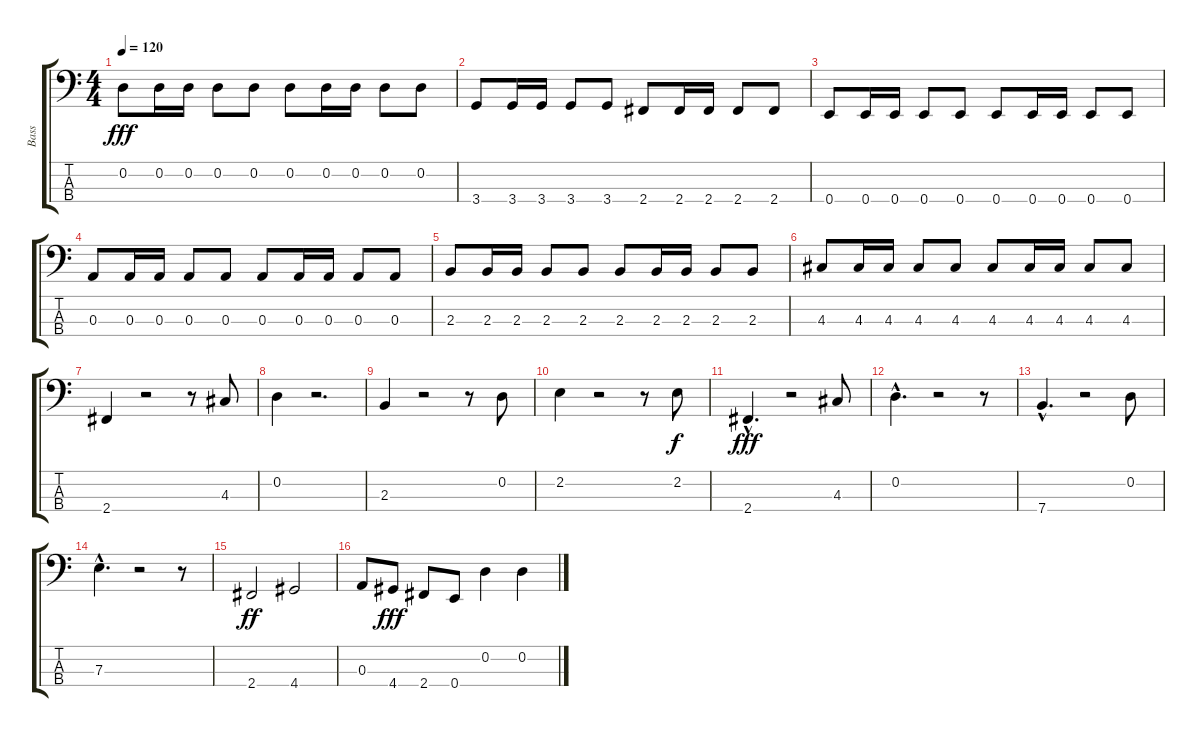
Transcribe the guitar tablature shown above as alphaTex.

\track ("Bass" "Bass") {instrument electricbassfinger}
\staff {score tabs}
\tuning (G2 D2 A1 E1) {hide}
\ts (4 4)
\tempo 120
\clef f4
\ks c
0.2.8{dy fff} 0.2.16 0.2.16 0.2.8 0.2.8 0.2.8 0.2.16 0.2.16 0.2.8 0.2.8 |
3.4.8 3.4.16 3.4.16 3.4.8 3.4.8 2.4.8 2.4.16 2.4.16 2.4.8 2.4.8 |
0.4.8 0.4.16 0.4.16 0.4.8 0.4.8 0.4.8 0.4.16 0.4.16 0.4.8 0.4.8 |
0.3.8 0.3.16 0.3.16 0.3.8 0.3.8 0.3.8 0.3.16 0.3.16 0.3.8 0.3.8 |
2.3.8 2.3.16 2.3.16 2.3.8 2.3.8 2.3.8 2.3.16 2.3.16 2.3.8 2.3.8 |
4.3.8 4.3.16 4.3.16 4.3.8 4.3.8 4.3.8 4.3.16 4.3.16 4.3.8 4.3.8 |
2.4.4 r.2 r.8 4.3.8 |
0.2.4 r.2{d} |
2.3.4 r.2 r.8 0.2.8 |
2.2.4 r.2 r.8 2.2.8{dy f} |
2.4{hac}.4{d dy fff} r.2 4.3.8 |
0.2{hac}.4{d} r.2 r.8 |
7.4{hac}.4{d} r.2 0.2.8 |
7.3{hac}.4{d} r.2 r.8 |
2.4.2{dy ff} 4.4.2 |
0.3.8 4.4.8{dy fff} 2.4.8 0.4.8 0.2.4 0.2.4
